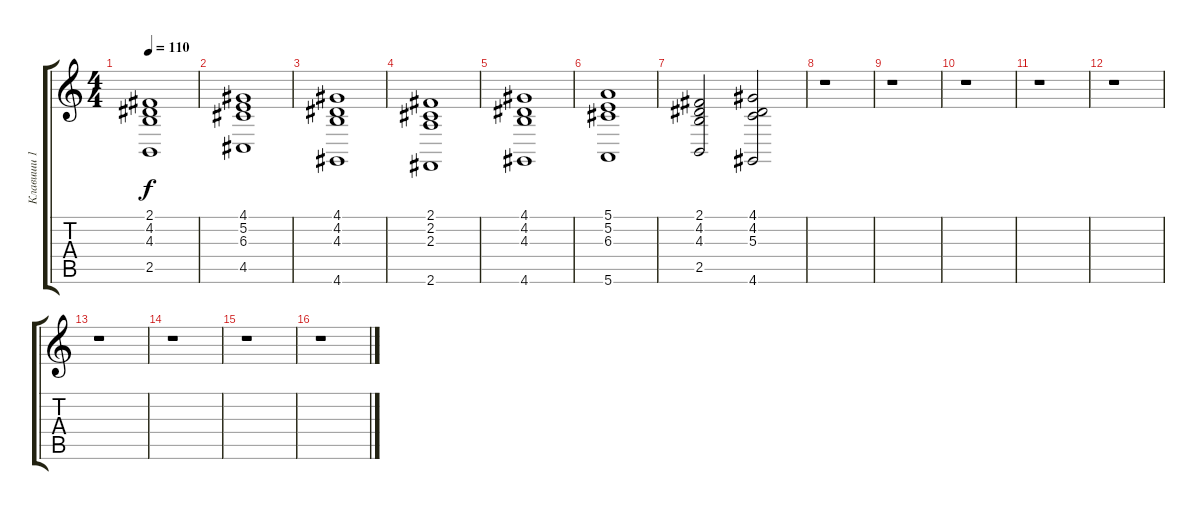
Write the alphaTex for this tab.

\track ("Клавиши 1" "Клавиши 1") {instrument stringensemble1}
\staff {score tabs}
\tuning (E4 B3 G3 D3 A2 E2) {hide}
\ts (4 4)
\tempo 110
\clef g2
\ks c
(2.1 4.2 4.3 2.5).1{dy f} |
(4.1 5.2 6.3 4.5).1 |
(4.1 4.2 4.3 4.6).1 |
(2.1 2.2 2.3 2.6).1 |
(4.1 4.2 4.3 4.6).1 |
(5.1 5.2 6.3 5.6).1 |
(2.1 4.2 4.3 2.5).2 (4.1 4.2 5.3 4.6).2 |
r.1 |
r.1 |
r.1 |
r.1 |
r.1 |
r.1 |
r.1 |
r.1 |
r.1
